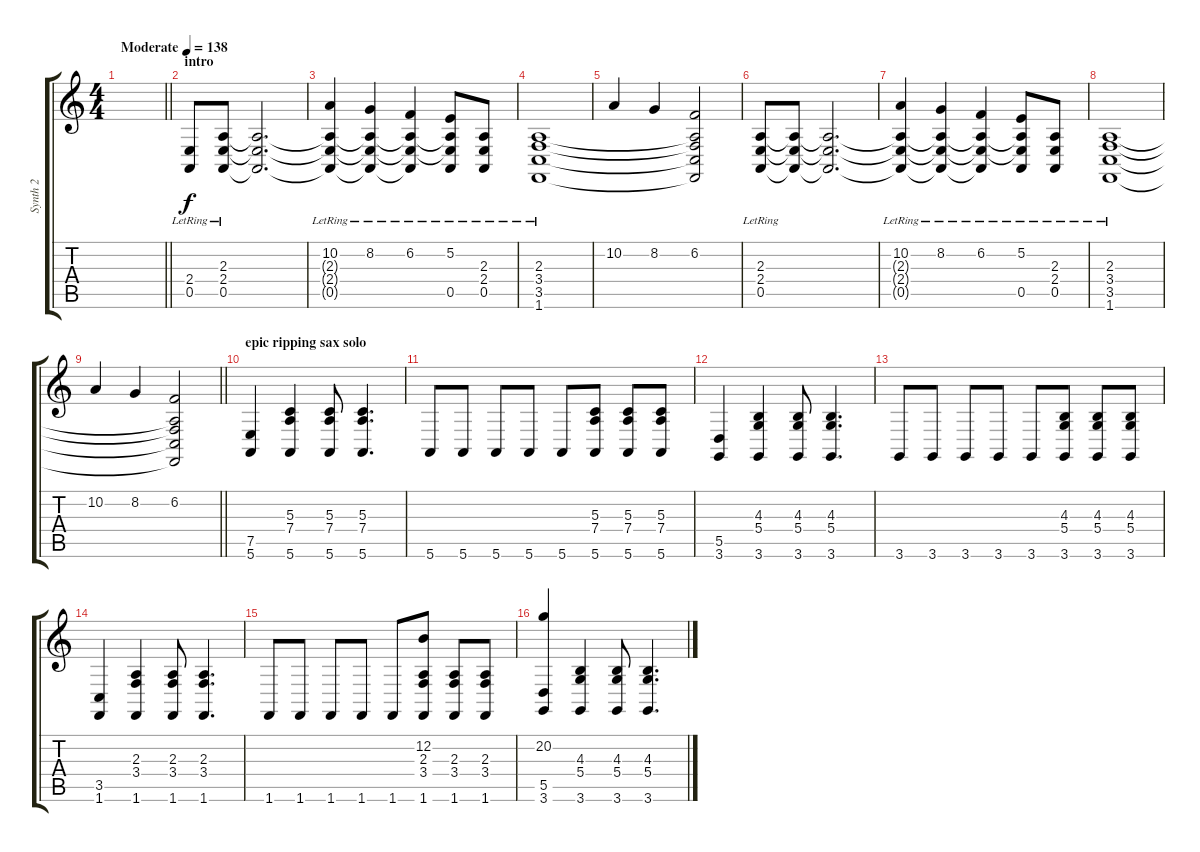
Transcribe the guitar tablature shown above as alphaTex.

\track ("Synth 2" "Synth 2") {instrument acousticgrandpiano}
\staff {score tabs}
\tuning (E4 B3 G3 D3 A2 E2) {hide}
\ts (4 4)
\tempo (138 "Moderate")
\clef g2
\barLineRight lightlight
\ks c
|
\section ("" "intro")
(2.4 0.5{lr}).8 (2.3{lr} 2.4{lr} 0.5{lr}).8 (2.3{t} 2.4{t} 0.5{t}).2{d} |
(10.2{lr} 2.3{t} 2.4{t} 0.5{t}).4 (8.2{lr} 2.3{t} 2.4{t} 0.5{t}).4 (6.2{lr} 2.3{t} 2.4{t} 0.5{t}).4 (5.2{lr} 2.3{t} 2.4{t} 0.5{lr}).8 (2.3{lr} 2.4{lr} 0.5{lr}).8 |
(2.3{lr} 3.4{lr} 3.5{lr} 1.6{lr}).1 |
10.2.4 8.2.4 (6.2 2.3{t} 3.4{t} 3.5{t} 1.6{t}).2 |
(2.3 2.4 0.5{lr}).8 (2.3{t} 2.4{t} 0.5{t}).8 (2.3{t} 2.4{t} 0.5{t}).2{d} |
(10.2{lr} 2.3{t} 2.4{t} 0.5{t}).4 (8.2{lr} 2.3{t} 2.4{t} 0.5{t}).4 (6.2{lr} 2.3{t} 2.4{t} 0.5{t}).4 (5.2{lr} 2.3{t} 2.4{t} 0.5{lr}).8 (2.3{lr} 2.4{lr} 0.5{lr}).8 |
(2.3{lr} 3.4{lr} 3.5{lr} 1.6{lr}).1 |
\barLineRight lightlight
10.2.4 8.2.4 (6.2 2.3{t} 3.4{t} 3.5{t} 1.6{t}).2 |
\section ("" "epic ripping sax solo")
(7.5 5.6).4 (5.3 7.4 5.6).4 (5.3 7.4 5.6).8 (5.3 7.4 5.6).4{d} |
5.6.8 5.6.8 5.6.8 5.6.8 5.6.8 (5.3 7.4 5.6).8 (5.3 7.4 5.6).8 (5.3 7.4 5.6).8 |
(5.5 3.6).4 (4.3 5.4 3.6).4 (4.3 5.4 3.6).8 (4.3 5.4 3.6).4{d} |
3.6.8 3.6.8 3.6.8 3.6.8 3.6.8 (4.3 5.4 3.6).8 (4.3 5.4 3.6).8 (4.3 5.4 3.6).8 |
(3.5 1.6).4 (2.3 3.4 1.6).4 (2.3 3.4 1.6).8 (2.3 3.4 1.6).4{d} |
1.6.8 1.6.8 1.6.8 1.6.8 1.6.8 (12.2 2.3 3.4 1.6).8 (2.3 3.4 1.6).8 (2.3 3.4 1.6).8 |
(20.2 5.5 3.6).4 (4.3 5.4 3.6).4 (4.3 5.4 3.6).8 (4.3 5.4 3.6).4{d}
